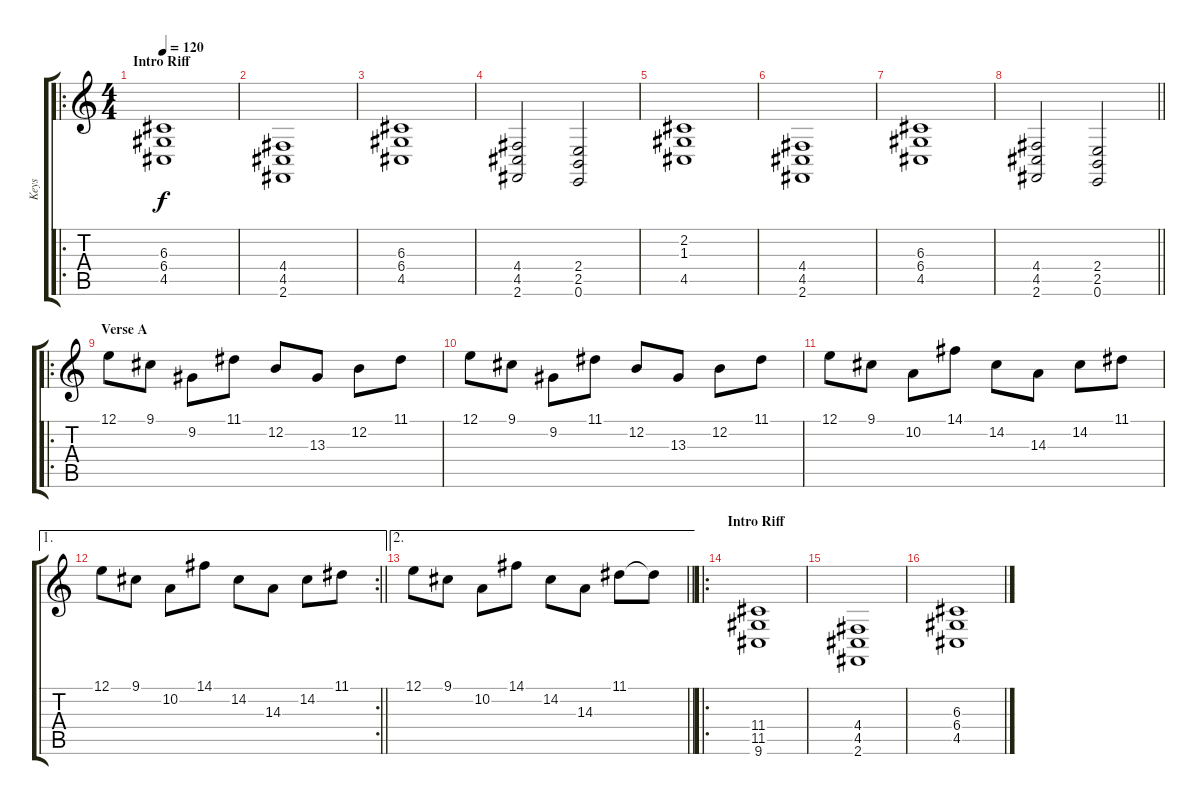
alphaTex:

\track ("Keys" "Keys") {instrument stringensemble1}
\staff {score tabs}
\tuning (E4 B3 G3 D3 A2 E2) {hide}
\ro
\ts (4 4)
\section ("" "Intro Riff")
\tempo 120
\clef g2
\ks c
(6.3 6.4 4.5).1{dy f instrument stringensemble1} |
(4.4 4.5 2.6).1 |
(6.3 6.4 4.5).1 |
(4.4 4.5 2.6).2 (2.4 2.5 0.6).2 |
(2.2 1.3 4.5).1 |
(4.4 4.5 2.6).1 |
(6.3 6.4 4.5).1 |
\barLineRight lightlight
(4.4 4.5 2.6).2 (2.4 2.5 0.6).2 |
\ro
\section ("" "Verse A")
12.1.8 9.1.8 9.2.8 11.1.8 12.2.8 13.3.8 12.2.8 11.1.8 |
12.1.8 9.1.8 9.2.8 11.1.8 12.2.8 13.3.8 12.2.8 11.1.8 |
12.1.8 9.1.8 10.2.8 14.1.8 14.2.8 14.3.8 14.2.8 11.1.8 |
\ae 1
\rc 2
\barLineRight lightlight
12.1.8 9.1.8 10.2.8 14.1.8 14.2.8 14.3.8 14.2.8 11.1.8 |
\ae 2
\barLineRight lightlight
12.1.8 9.1.8 10.2.8 14.1.8 14.2.8 14.3.8 11.1.8 11.1{t}.8 |
\ro
\section ("" "Intro Riff")
(11.4 11.5 9.6).1 |
(4.4 4.5 2.6).1 |
(6.3 6.4 4.5).1
